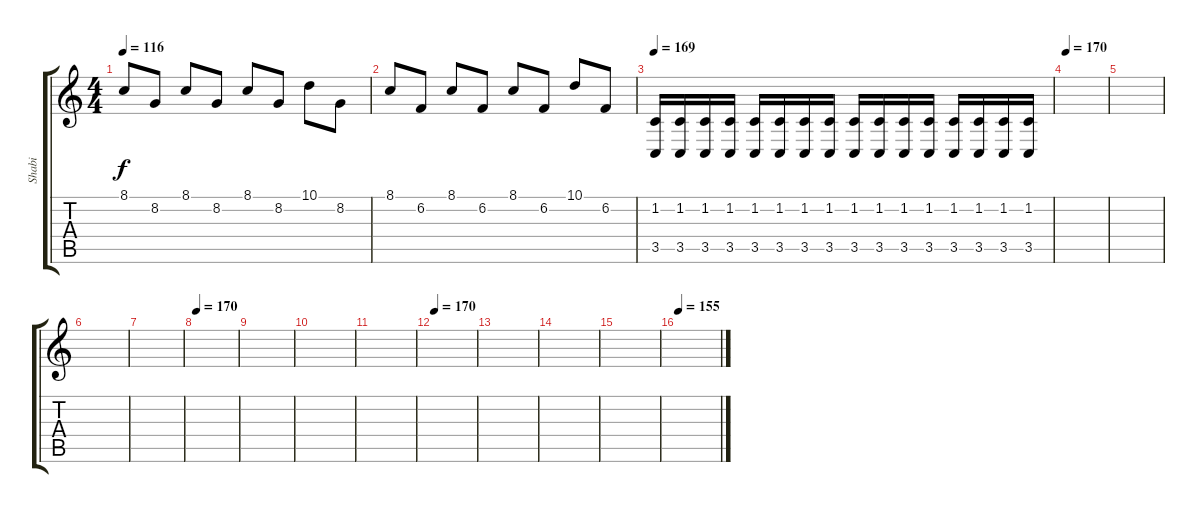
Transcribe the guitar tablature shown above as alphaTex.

\track ("Shabi" "Shabi") {instrument acousticgrandpiano}
\staff {score tabs}
\tuning (E4 B3 G3 D3 A2 E2) {hide}
\ts (4 4)
\tempo 116
\clef g2
\ks c
8.1.8{dy f} 8.2.8 8.1.8 8.2.8 8.1.8 8.2.8 10.1.8 8.2.8 |
8.1.8 6.2.8 8.1.8 6.2.8 8.1.8 6.2.8 10.1.8 6.2.8 |
\tempo 169
(1.2 3.5).16 (1.2 3.5).16 (1.2 3.5).16 (1.2 3.5).16 (1.2 3.5).16 (1.2 3.5).16 (1.2 3.5).16 (1.2 3.5).16 (1.2 3.5).16 (1.2 3.5).16 (1.2 3.5).16 (1.2 3.5).16 (1.2 3.5).16 (1.2 3.5).16 (1.2 3.5).16 (1.2 3.5).16 |
\tempo 170
|
|
|
|
\tempo 170
|
|
|
|
\tempo 170
|
|
|
|
\tempo 155
